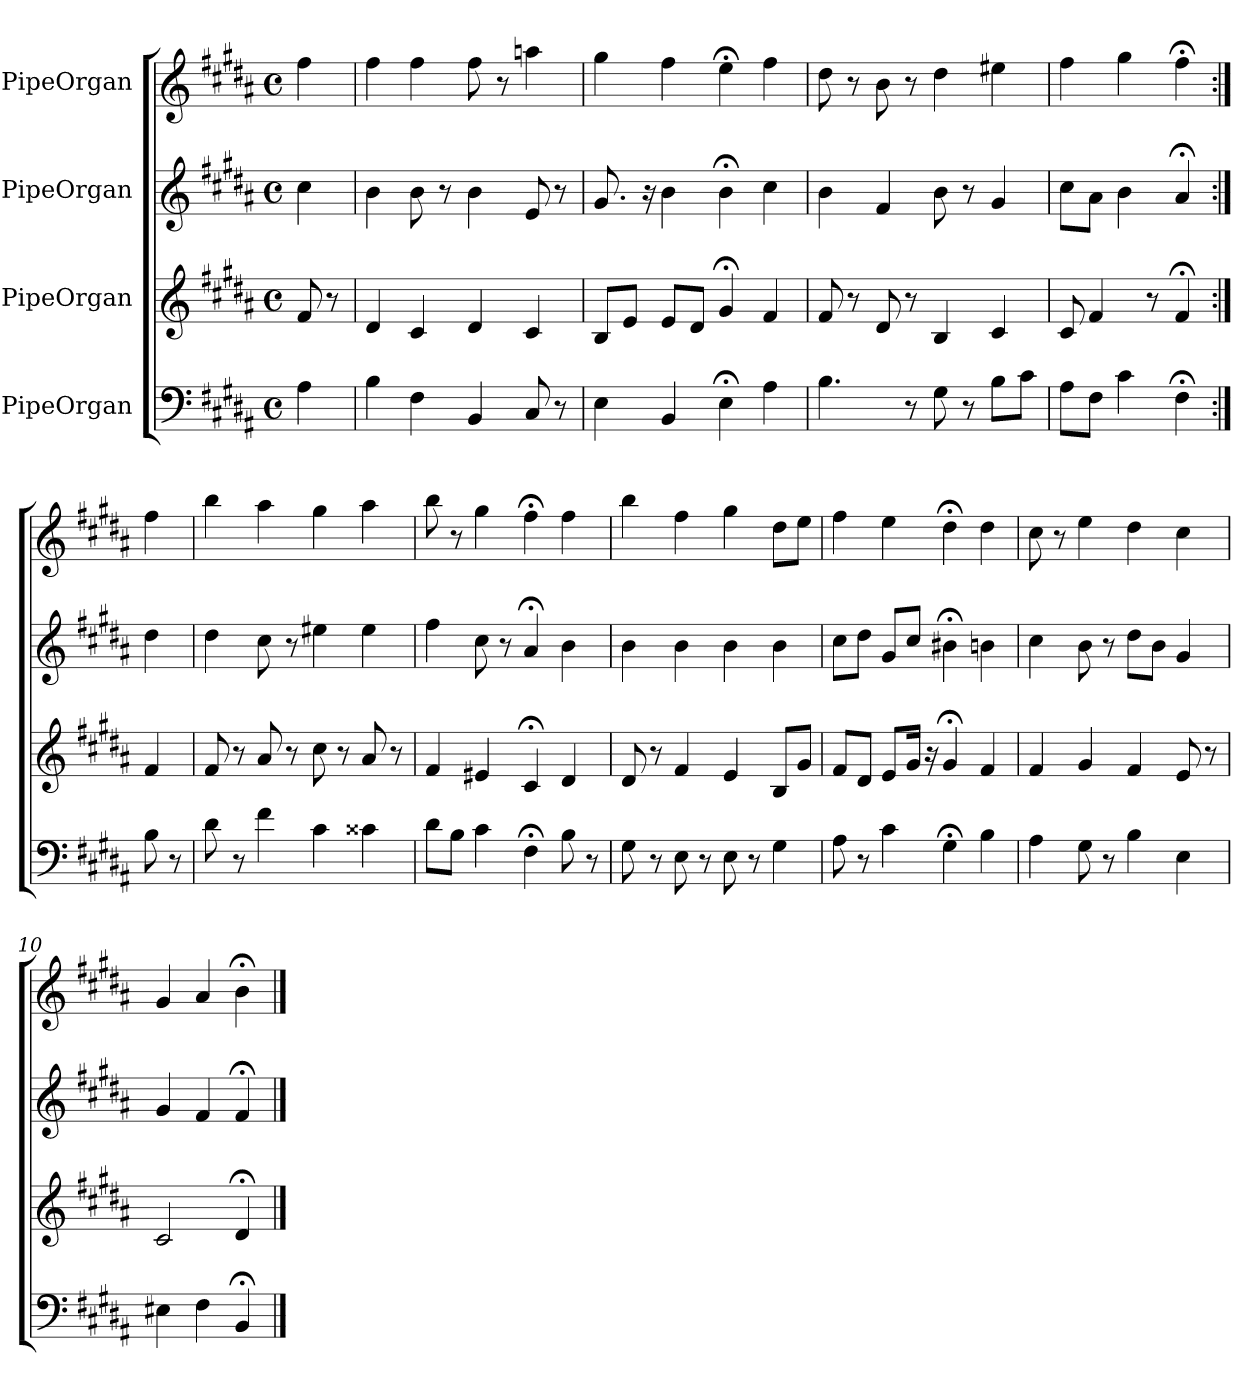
**kern	**kern	**kern	**kern
*part4	*part3	*part2	*part1
*staff4	*staff3	*staff2	*staff1
*I"PipeOrgan	*I"PipeOrgan	*I"PipeOrgan	*I"PipeOrgan
*k[f#c#g#d#a#]	*k[f#c#g#d#a#]	*k[f#c#g#d#a#]	*k[f#c#g#d#a#]
*B:	*B:	*B:	*B:
*M4/4	*M4/4	*M4/4	*M4/4
*met(c)	*met(c)	*met(c)	*met(c)
*MM60	*MM60	*MM60	*MM60
=	=	=	=
4A#	8f#	4cc#	4ff#
.	8r	.	.
=1	=1	=1	=1
4B	4d#	4b	4ff#
4F#	4c#	8b	4ff#
.	.	8r	.
4BB	4d#	4b	8ff#
.	.	.	8r
8C#	4c#	8e	4aan
8r	.	8r	.
=2	=2	=2	=2
4E	8BL	8.g#	4gg#
.	8eJ	.	.
.	.	16r	.
4BB	8eL	4b	4ff#
.	8d#J	.	.
4E;<	4g#;<	4b;<	4ee;<
4A#	4f#	4cc#	4ff#
=3	=3	=3	=3
4.B	8f#	4b	8dd#
.	8r	.	8r
.	8d#	4f#	8b
8r	8r	.	8r
8G#	4B	8b	4dd#
8r	.	8r	.
8BL	4c#	4g#	4ee#X
8c#J	.	.	.
=4	=4	=4	=4
8A#L	8c#	8cc#L	4ff#
8F#J	4f#	8a#J	.
4c#	.	4b	4gg#
.	8r	.	.
4F#;<	4f#;<	4a#;<	4ff#;<
=:|!	=:|!	=:|!	=:|!
8B	4f#	4dd#	4ff#
8r	.	.	.
=5	=5	=5	=5
8d#	8f#	4dd#	4bb
8r	8r	.	.
4f#	8a#	8cc#	4aa#
.	8r	8r	.
4c#	8cc#	4ee#X	4gg#
.	8r	.	.
4c##X	8a#	4ee#	4aa#
.	8r	.	.
=6	=6	=6	=6
8d#L	4f#	4ff#	8bb
8BJ	.	.	8r
4c#	4e#X	8cc#	4gg#
.	.	8r	.
4F#;<	4c#;<	4a#;<	4ff#;<
8B	4d#	4b	4ff#
8r	.	.	.
=7	=7	=7	=7
8G#	8d#	4b	4bb
8r	8r	.	.
8E	4f#	4b	4ff#
8r	.	.	.
8E	4e	4b	4gg#
8r	.	.	.
4G#	8BL	4b	8dd#L
.	8g#J	.	8eeJ
=8	=8	=8	=8
8A#	8f#L	8cc#L	4ff#
8r	8d#J	8dd#J	.
4c#	8eL	8g#L	4ee
.	16g#Jk	8cc#J	.
.	16r	.	.
4G#;<	4g#;<	4b#X;<	4dd#;<
4B	4f#	4bn	4dd#
=9	=9	=9	=9
4A#	4f#	4cc#	8cc#
.	.	.	8r
8G#	4g#	8b	4ee
8r	.	8r	.
4B	4f#	8dd#L	4dd#
.	.	8bJ	.
4E	8e	4g#	4cc#
.	8r	.	.
=10	=10	=10	=10
4E#X	2c#	4g#	4g#
4F#	.	4f#	4a#
4BB;<	4d#;<	4f#;<	4b;<
==	==	==	==
*-	*-	*-	*-
